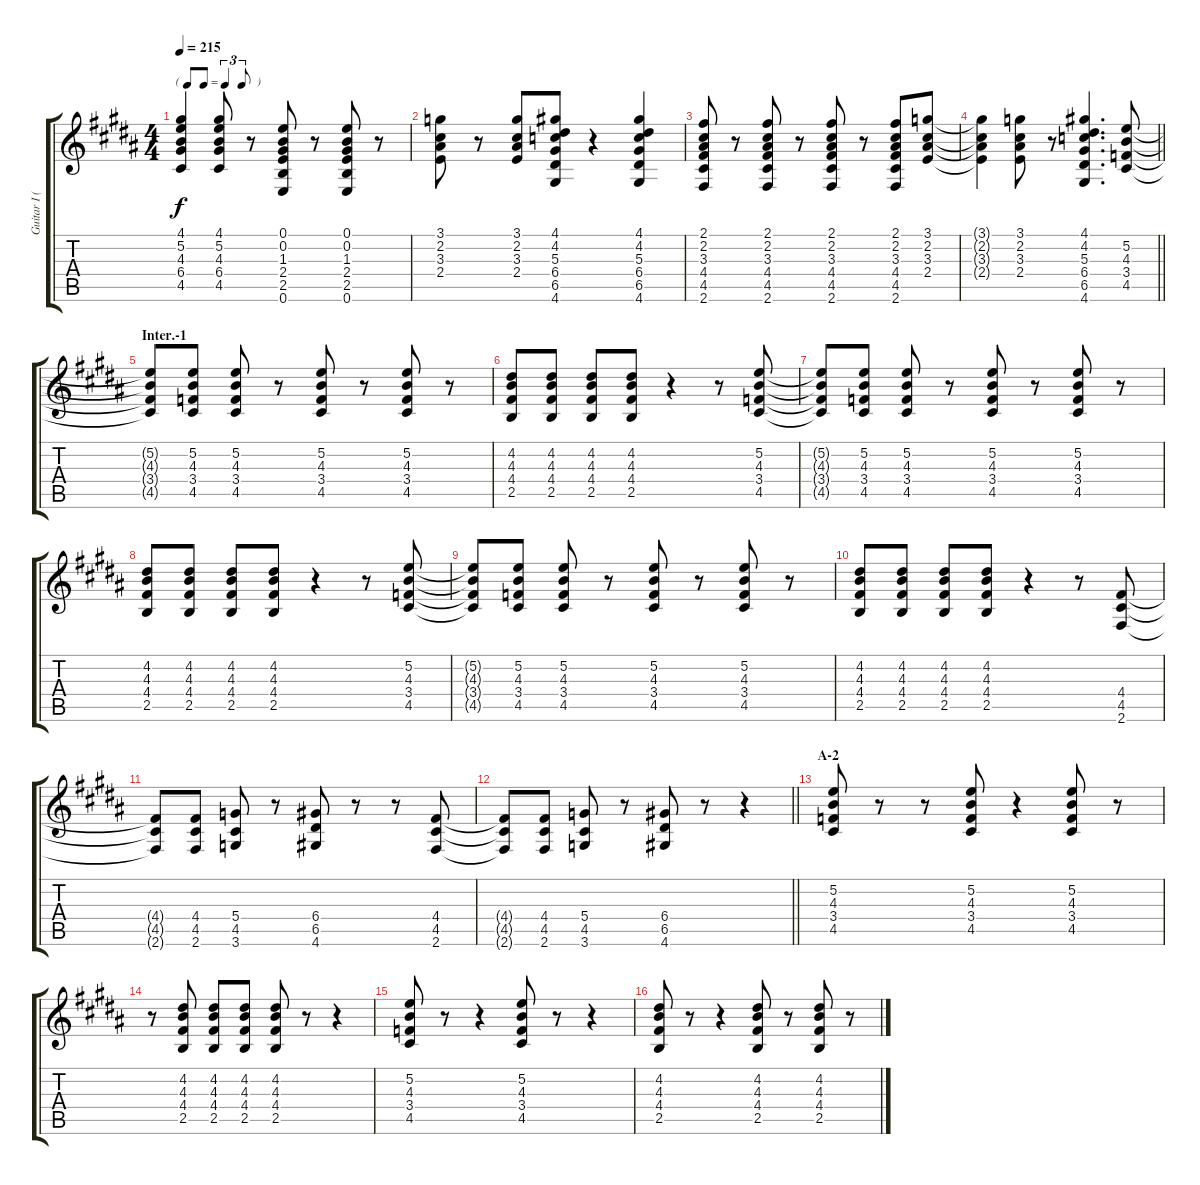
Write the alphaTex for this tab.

\track ("Guitar I (Hirasawa Yui)" "Guitar I (") {instrument acousticguitarsteel}
\staff {score tabs}
\tuning (E4 B3 G3 D3 A2 E2) {hide}
\ts (4 4)
\tf triplet8th
\tempo 215
\clef g2
\ks b
(4.1{t} 5.2{t} 4.3{t} 6.4{t} 4.5{t}).4{dy f} (4.1 5.2 4.3 6.4 4.5).8 r.8 (0.1 0.2 1.3 2.4 2.5 0.6).8 r.8 (0.1 0.2 1.3 2.4 2.5 0.6).8 r.8 |
(3.1 2.2 3.3 2.4).8 r.8 (3.1 2.2 3.3 2.4).8 (4.1 4.2 5.3 6.4 6.5 4.6).8 r.4 (4.1 4.2 5.3 6.4 6.5 4.6).4 |
(2.1 2.2 3.3 4.4 4.5 2.6).8 r.8 (2.1 2.2 3.3 4.4 4.5 2.6).8 r.8 (2.1 2.2 3.3 4.4 4.5 2.6).8 r.8 (2.1 2.2 3.3 4.4 4.5 2.6).8 (3.1 2.2 3.3 2.4).8 |
\barLineRight lightlight
(3.1{t} 2.2{t} 3.3{t} 2.4{t}).4 (3.1 2.2 3.3 2.4).8 r.8 (4.1 4.2 5.3 6.4 6.5 4.6).4{d} (5.2 4.3 3.4 4.5).8 |
\section ("" "Inter.-1")
(5.2{t} 4.3{t} 3.4{t} 4.5{t}).8 (5.2 4.3 3.4 4.5).8 (5.2 4.3 3.4 4.5).8 r.8 (5.2 4.3 3.4 4.5).8 r.8 (5.2 4.3 3.4 4.5).8 r.8 |
(4.2 4.3 4.4 2.5).8 (4.2 4.3 4.4 2.5).8 (4.2 4.3 4.4 2.5).8 (4.2 4.3 4.4 2.5).8 r.4 r.8 (5.2 4.3 3.4 4.5).8 |
(5.2{t} 4.3{t} 3.4{t} 4.5{t}).8 (5.2 4.3 3.4 4.5).8 (5.2 4.3 3.4 4.5).8 r.8 (5.2 4.3 3.4 4.5).8 r.8 (5.2 4.3 3.4 4.5).8 r.8 |
(4.2 4.3 4.4 2.5).8 (4.2 4.3 4.4 2.5).8 (4.2 4.3 4.4 2.5).8 (4.2 4.3 4.4 2.5).8 r.4 r.8 (5.2 4.3 3.4 4.5).8 |
(5.2{t} 4.3{t} 3.4{t} 4.5{t}).8 (5.2 4.3 3.4 4.5).8 (5.2 4.3 3.4 4.5).8 r.8 (5.2 4.3 3.4 4.5).8 r.8 (5.2 4.3 3.4 4.5).8 r.8 |
(4.2 4.3 4.4 2.5).8 (4.2 4.3 4.4 2.5).8 (4.2 4.3 4.4 2.5).8 (4.2 4.3 4.4 2.5).8 r.4 r.8 (4.4 4.5 2.6).8 |
(4.4{t} 4.5{t} 2.6{t}).8 (4.4 4.5 2.6).8 (5.4 4.5 3.6).8 r.8 (6.4 6.5 4.6).8 r.8 r.8 (4.4 4.5 2.6).8 |
\barLineRight lightlight
(4.4{t} 4.5{t} 2.6{t}).8 (4.4 4.5 2.6).8 (5.4 4.5 3.6).8 r.8 (6.4 6.5 4.6).8 r.8 r.4 |
\section ("" "A-2")
(5.2 4.3 3.4 4.5).8 r.8 r.8 (5.2 4.3 3.4 4.5).8 r.4 (5.2 4.3 3.4 4.5).8 r.8 |
r.8 (4.2 4.3 4.4 2.5).8 (4.2 4.3 4.4 2.5).8 (4.2 4.3 4.4 2.5).8 (4.2 4.3 4.4 2.5).8 r.8 r.4 |
(5.2 4.3 3.4 4.5).8 r.8 r.4 (5.2 4.3 3.4 4.5).8 r.8 r.4 |
(4.2 4.3 4.4 2.5).8 r.8 r.4 (4.2 4.3 4.4 2.5).8 r.8 (4.2 4.3 4.4 2.5).8 r.8
